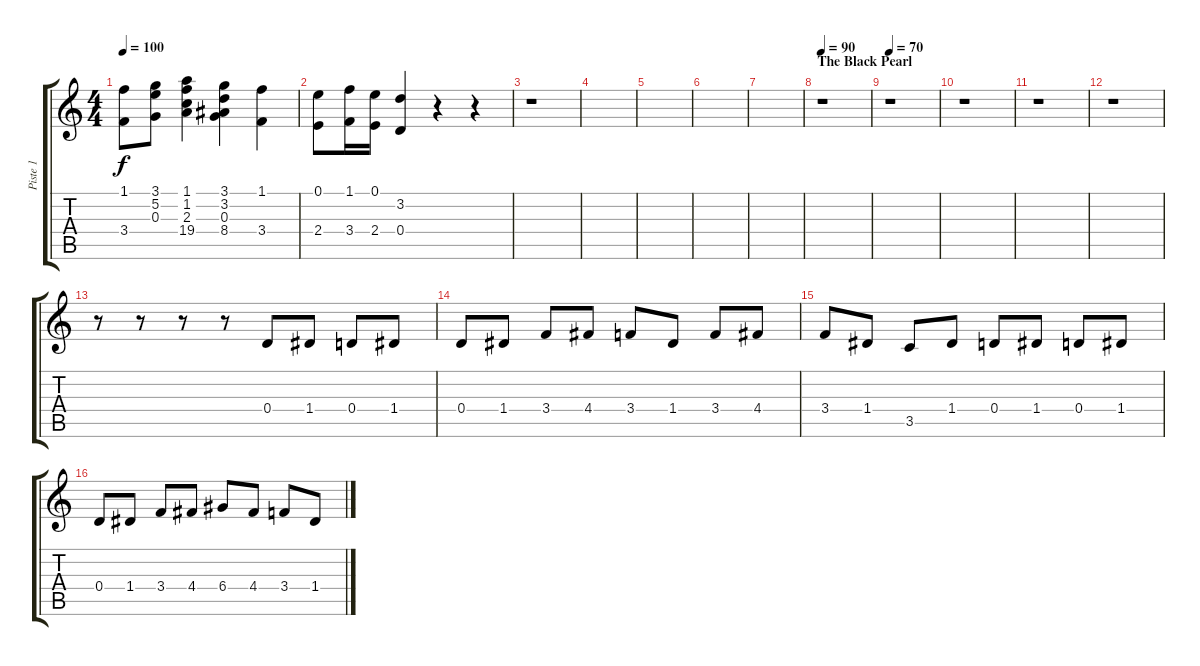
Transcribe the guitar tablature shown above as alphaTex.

\track ("Piste 1" "Piste 1") {instrument acousticguitarnylon}
\staff {score tabs}
\tuning (E4 B3 G3 D3 A2 E2) {hide}
\ts (4 4)
\tempo 100
\clef g2
\ks c
(1.1 3.4).8{dy f} (3.1 5.2 0.3).8 (1.1 1.2 2.3 19.4).4 (3.1 3.2 0.3 8.4).4 (1.1 3.4).4 |
(0.1 2.4).8 (1.1 3.4).16 (0.1 2.4).16 (3.2 0.4).4 r.4 r.4 |
r.1 |
|
|
|
|
\section ("" "The Black Pearl")
\tempo 90
r.1 |
\tempo 70
r.1 |
r.1 |
r.1 |
r.1 |
r.8 r.8 r.8 r.8 0.4.8 1.4.8 0.4.8 1.4.8 |
0.4.8 1.4.8 3.4.8 4.4.8 3.4.8 1.4.8 3.4.8 4.4.8 |
3.4.8 1.4.8 3.5.8 1.4.8 0.4.8 1.4.8 0.4.8 1.4.8 |
0.4.8 1.4.8 3.4.8 4.4.8 6.4.8 4.4.8 3.4.8 1.4.8
